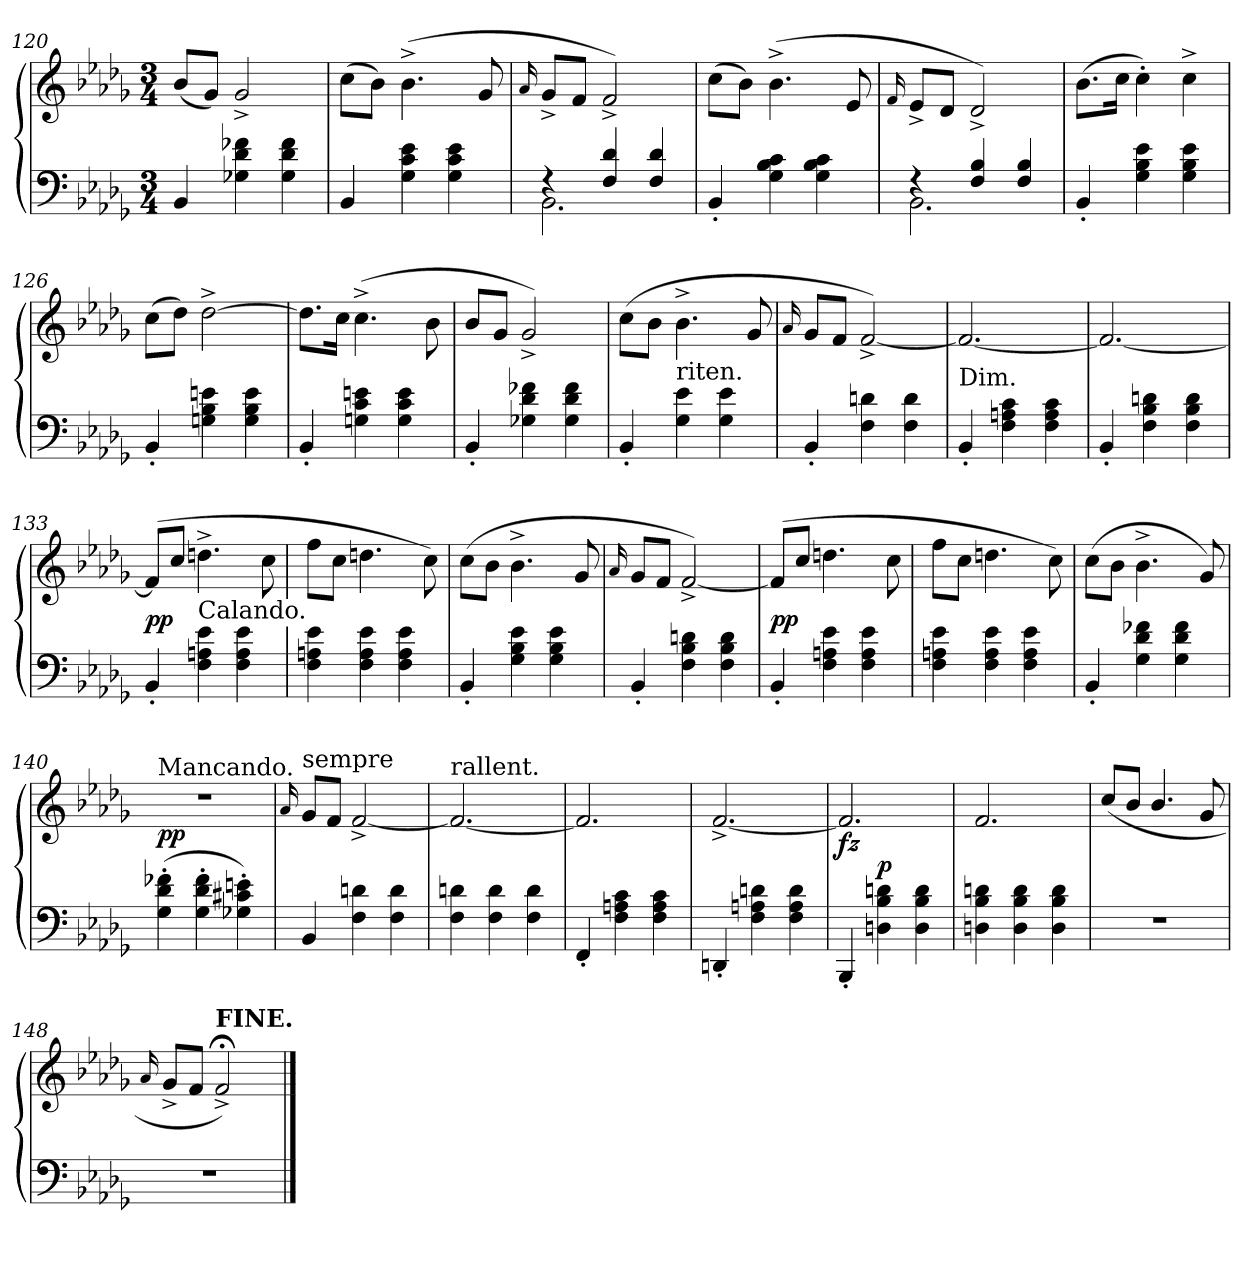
**kern	**kern	**dynam
*part1	*part1	*part1
*staff2	*staff1	*staff1/2
*clefF4	*clefG2	*
*k[b-e-a-d-g-]	*k[b-e-a-d-g-]	*
*b-:	*b-:	*
*M3/4	*M3/4	*
=120	=120	=120
4BB-	(8b-L	.
.	8g-J)	.
4f-X 4d- 4G-X	2g-^	.
4f- 4d- 4G-	.	.
=121	=121	=121
4BB-	(8ccL	.
.	8b-J)	.
4e- 4c 4G-	(>4.b-^	.
4e- 4c 4G-	.	.
.	8g-	.
=122	=122	=122
.	16qqa-/	.
*^	*	*
4rF	2.BB-	8g-^L	.
.	.	8fJ	.
4d- 4F	.	2f^)	.
4d- 4F	.	.	.
*v	*v	*	*
=123	=123	=123
4BB-'	(8ccL	.
.	8b-J)	.
4c 4B- 4G-	(>4.b-^<	.
4c 4B- 4G-	.	.
.	8e-	.
=124	=124	=124
.	16qqf/	.
*^	*	*
4rF	2.BB-	8e-^L	.
.	.	8d-J	.
4B- 4F	.	2d-^)	.
4B- 4F	.	.	.
*v	*v	*	*
=125	=125	=125
4BB-'	(8.b-L	.
.	16ccJk	.
4e- 4B- 4G-	4cc')	.
4e- 4B- 4G-	4cc^	.
=126	=126	=126
4BB-'	(8ccL	.
.	8dd-J)	.
4en 4B- 4Gn	[2dd-^<	.
4e 4B- 4G	.	.
=127	=127	=127
4BB-'	8.dd-L]	.
.	16ccJk	.
4en 4c 4Gn	(4.cc^	.
4e 4c 4G	.	.
.	8b-	.
=128	=128	=128
4BB-'	8b-L	.
.	8g-J	.
4f-X 4d- 4G-X	2g-^)	.
4f- 4d- 4G-	.	.
=129	=129	=129
4BB-'	(>8ccL	.
.	8b-J	.
!	!LO:TX:b:t=riten.	!
4e- 4G-	4.b-^	.
4e- 4G-	.	.
.	8g-	.
=130	=130	=130
.	16qqa-/	.
4BB-'	8g-L	.
.	8fJ	.
4dn 4F	[2f^)	.
4d 4F	.	.
=131	=131	=131
!	!LO:TX:c:t=Dim.	!
4BB-'	2.f_	.
4c 4An 4F	.	.
4c 4A 4F	.	.
=132	=132	=132
4BB-'	2.f_	.
4dn 4B- 4F	.	.
4d 4B- 4F	.	.
=133	=133	=133
4BB-'	(8fL]	pp
.	8ccJ	.
!	!LO:TX:b:t=Calando.	!
4e- 4An 4F	4.ddn^<	.
4e- 4A 4F	.	.
.	8cc	.
=134	=134	=134
4e- 4An 4F	8ffL	.
.	8ccJ	.
4e- 4A 4F	4.ddn	.
4e- 4A 4F	.	.
.	8cc)	.
=135	=135	=135
4BB-'	(>8ccL	.
.	8b-J	.
4e- 4B- 4G-	4.b-^	.
4e- 4B- 4G-	.	.
.	8g-	.
=136	=136	=136
.	16qqa-/	.
4BB-'	8g-L	.
.	8fJ	.
4dn 4B- 4F	[2f^>)	.
4d 4B- 4F	.	.
=137	=137	=137
4BB-'	(8fL]	pp
.	8ccJ	.
4e- 4An 4F	4.ddn	.
4e- 4A 4F	.	.
.	8cc	.
=138	=138	=138
4e- 4An 4F	8ffL	.
.	8ccJ	.
4e- 4A 4F	4.ddn	.
4e- 4A 4F	.	.
.	8cc)	.
=139	=139	=139
4BB-'	(8ccL	.
.	8b-J	.
4f-X 4d- 4G-	4.b-^	.
4f- 4d- 4G-	.	.
.	8g-)	.
=140	=140	=140
!	!LO:TX:a:t=Mancando.	!
!	!	!LO:DY:b
(4f-X' 4d-' 4G-'	2.r	pp
4f-' 4d-' 4G-'	.	.
4en' 4c#X' 4G-X')	.	.
=141	=141	=141
.	16qqa-/	.
!	!LO:TX:a:t=sempre	!
4BB-	8g-L	.
.	8fJ	.
4dn 4F	[2f^	.
4d 4F	.	.
=142	=142	=142
!	!LO:TX:a:t=rallent.	!
4dn 4F	2.f_	.
4d 4F	.	.
4d 4F	.	.
=143	=143	=143
4FF'	2.f]	.
4c 4An 4F	.	.
4c 4A 4F	.	.
=144	=144	=144
4DDn'	[2.f^>	.
4dn 4An 4F	.	.
4d 4A 4F	.	.
=145	=145	=145
!	!	!LO:DY:b
*	*^	*
4BBB-'	2.f]	4ryy	fz
4dn 4B- 4Dn	.	2ryy	p
4d 4B- 4D	.	.	.
=146	=146	=146	=146
!	!LO:TX:a:t=smorz.	!	!
*	*v	*v	*
4dn 4B- 4Dn	2.f	.
4d 4B- 4D	.	.
4d 4B- 4D	.	.
=147	=147	=147
2.r	(8cc/L	.
.	8b-J	.
.	4.b-/	.
.	8g-	.
=148	=148	=148
.	16qqa-/	.
2.r	8g-^L	.
.	8fJ	.
!	!LO:TX:a:B:t=FINE.	!
.	2f;<^)	.
==	==	==
*-	*-	*-
